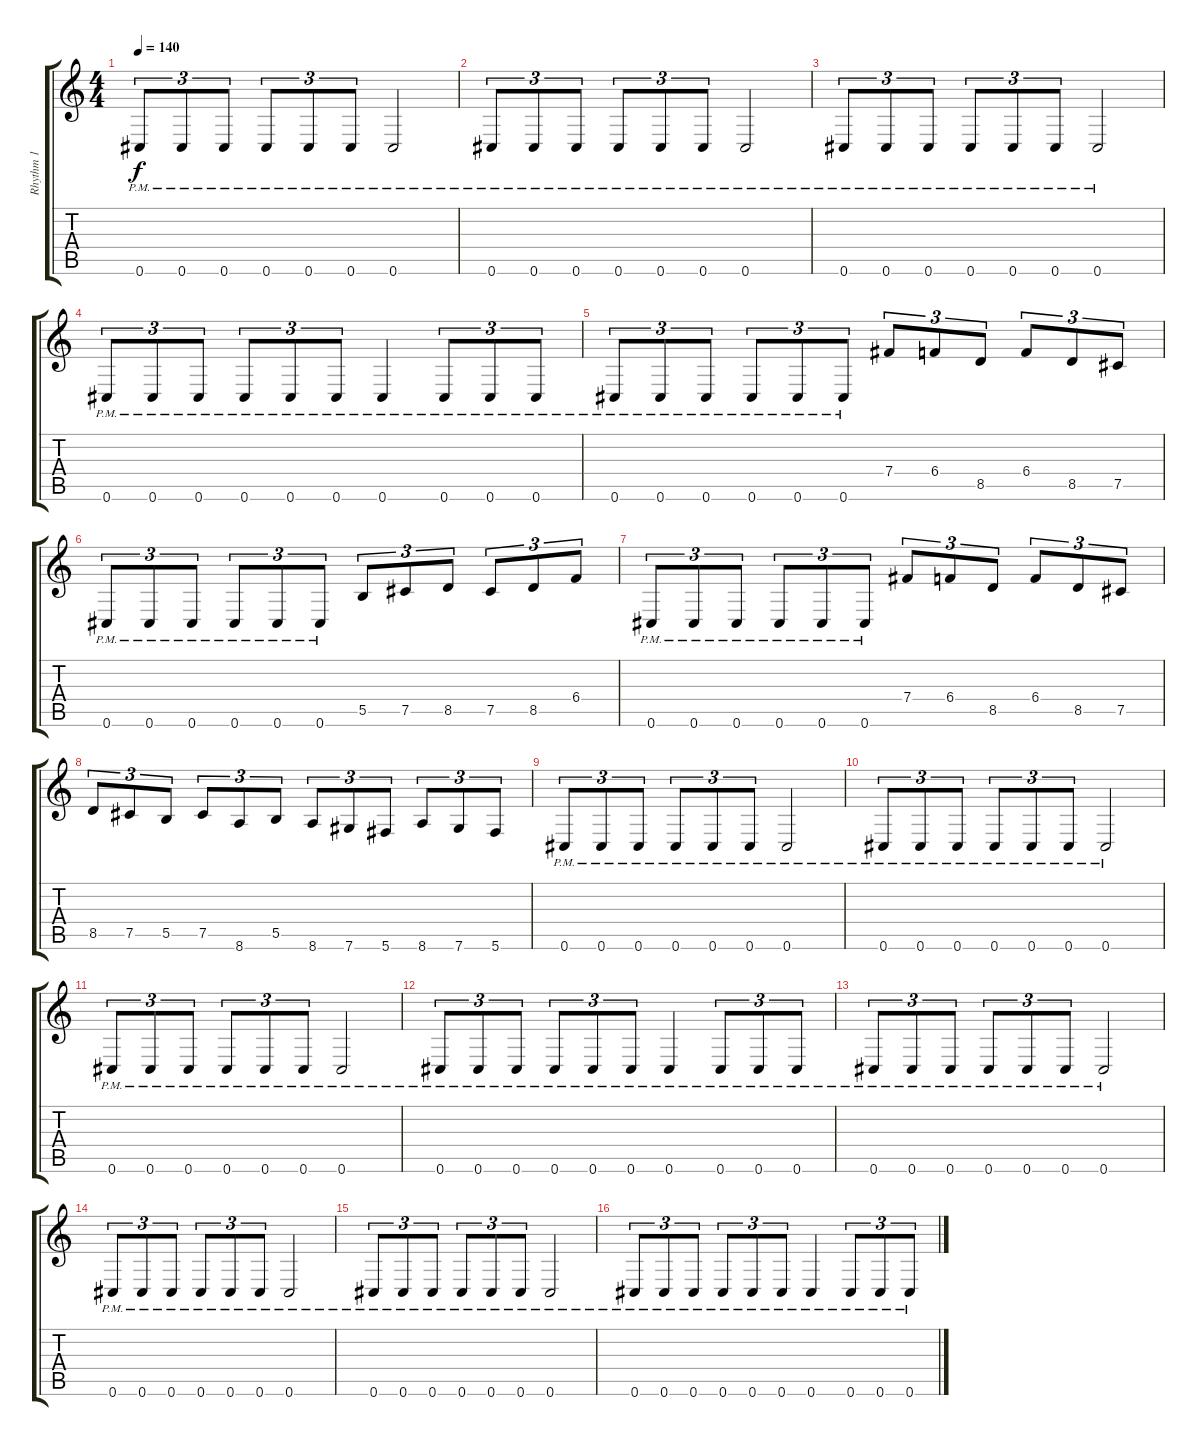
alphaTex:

\track ("Rhythm 1" "Rhythm 1") {instrument distortionguitar}
\staff {score tabs}
\tuning (Db4 Ab3 E3 B2 Gb2 Db2) {hide}
\ts (4 4)
\tempo 140
\clef g2
\ks c
0.6{pm}.8{tu (3 2) dy f} 0.6{pm}.8{tu (3 2)} 0.6{pm}.8{tu (3 2)} 0.6{pm}.8{tu (3 2)} 0.6{pm}.8{tu (3 2)} 0.6{pm}.8{tu (3 2)} 0.6{pm}.2 |
0.6{pm}.8{tu (3 2)} 0.6{pm}.8{tu (3 2)} 0.6{pm}.8{tu (3 2)} 0.6{pm}.8{tu (3 2)} 0.6{pm}.8{tu (3 2)} 0.6{pm}.8{tu (3 2)} 0.6{pm}.2 |
0.6{pm}.8{tu (3 2)} 0.6{pm}.8{tu (3 2)} 0.6{pm}.8{tu (3 2)} 0.6{pm}.8{tu (3 2)} 0.6{pm}.8{tu (3 2)} 0.6{pm}.8{tu (3 2)} 0.6{pm}.2 |
0.6{pm}.8{tu (3 2)} 0.6{pm}.8{tu (3 2)} 0.6{pm}.8{tu (3 2)} 0.6{pm}.8{tu (3 2)} 0.6{pm}.8{tu (3 2)} 0.6{pm}.8{tu (3 2)} 0.6{pm}.4 0.6{pm}.8{tu (3 2)} 0.6{pm}.8{tu (3 2)} 0.6{pm}.8{tu (3 2)} |
0.6{pm}.8{tu (3 2)} 0.6{pm}.8{tu (3 2)} 0.6{pm}.8{tu (3 2)} 0.6{pm}.8{tu (3 2)} 0.6{pm}.8{tu (3 2)} 0.6{pm}.8{tu (3 2)} 7.4.8{tu (3 2)} 6.4.8{tu (3 2)} 8.5.8{tu (3 2)} 6.4.8{tu (3 2)} 8.5.8{tu (3 2)} 7.5.8{tu (3 2)} |
0.6{pm}.8{tu (3 2)} 0.6{pm}.8{tu (3 2)} 0.6{pm}.8{tu (3 2)} 0.6{pm}.8{tu (3 2)} 0.6{pm}.8{tu (3 2)} 0.6{pm}.8{tu (3 2)} 5.5.8{tu (3 2)} 7.5.8{tu (3 2)} 8.5.8{tu (3 2)} 7.5.8{tu (3 2)} 8.5.8{tu (3 2)} 6.4.8{tu (3 2)} |
0.6{pm}.8{tu (3 2)} 0.6{pm}.8{tu (3 2)} 0.6{pm}.8{tu (3 2)} 0.6{pm}.8{tu (3 2)} 0.6{pm}.8{tu (3 2)} 0.6{pm}.8{tu (3 2)} 7.4.8{tu (3 2)} 6.4.8{tu (3 2)} 8.5.8{tu (3 2)} 6.4.8{tu (3 2)} 8.5.8{tu (3 2)} 7.5.8{tu (3 2)} |
8.5.8{tu (3 2)} 7.5.8{tu (3 2)} 5.5.8{tu (3 2)} 7.5.8{tu (3 2)} 8.6.8{tu (3 2)} 5.5.8{tu (3 2)} 8.6.8{tu (3 2)} 7.6.8{tu (3 2)} 5.6.8{tu (3 2)} 8.6.8{tu (3 2)} 7.6.8{tu (3 2)} 5.6.8{tu (3 2)} |
0.6{pm}.8{tu (3 2)} 0.6{pm}.8{tu (3 2)} 0.6{pm}.8{tu (3 2)} 0.6{pm}.8{tu (3 2)} 0.6{pm}.8{tu (3 2)} 0.6{pm}.8{tu (3 2)} 0.6{pm}.2 |
0.6{pm}.8{tu (3 2)} 0.6{pm}.8{tu (3 2)} 0.6{pm}.8{tu (3 2)} 0.6{pm}.8{tu (3 2)} 0.6{pm}.8{tu (3 2)} 0.6{pm}.8{tu (3 2)} 0.6{pm}.2 |
0.6{pm}.8{tu (3 2)} 0.6{pm}.8{tu (3 2)} 0.6{pm}.8{tu (3 2)} 0.6{pm}.8{tu (3 2)} 0.6{pm}.8{tu (3 2)} 0.6{pm}.8{tu (3 2)} 0.6{pm}.2 |
0.6{pm}.8{tu (3 2)} 0.6{pm}.8{tu (3 2)} 0.6{pm}.8{tu (3 2)} 0.6{pm}.8{tu (3 2)} 0.6{pm}.8{tu (3 2)} 0.6{pm}.8{tu (3 2)} 0.6{pm}.4 0.6{pm}.8{tu (3 2)} 0.6{pm}.8{tu (3 2)} 0.6{pm}.8{tu (3 2)} |
0.6{pm}.8{tu (3 2)} 0.6{pm}.8{tu (3 2)} 0.6{pm}.8{tu (3 2)} 0.6{pm}.8{tu (3 2)} 0.6{pm}.8{tu (3 2)} 0.6{pm}.8{tu (3 2)} 0.6{pm}.2 |
0.6{pm}.8{tu (3 2)} 0.6{pm}.8{tu (3 2)} 0.6{pm}.8{tu (3 2)} 0.6{pm}.8{tu (3 2)} 0.6{pm}.8{tu (3 2)} 0.6{pm}.8{tu (3 2)} 0.6{pm}.2 |
0.6{pm}.8{tu (3 2)} 0.6{pm}.8{tu (3 2)} 0.6{pm}.8{tu (3 2)} 0.6{pm}.8{tu (3 2)} 0.6{pm}.8{tu (3 2)} 0.6{pm}.8{tu (3 2)} 0.6{pm}.2 |
0.6{pm}.8{tu (3 2)} 0.6{pm}.8{tu (3 2)} 0.6{pm}.8{tu (3 2)} 0.6{pm}.8{tu (3 2)} 0.6{pm}.8{tu (3 2)} 0.6{pm}.8{tu (3 2)} 0.6{pm}.4 0.6{pm}.8{tu (3 2)} 0.6{pm}.8{tu (3 2)} 0.6{pm}.8{tu (3 2)}
